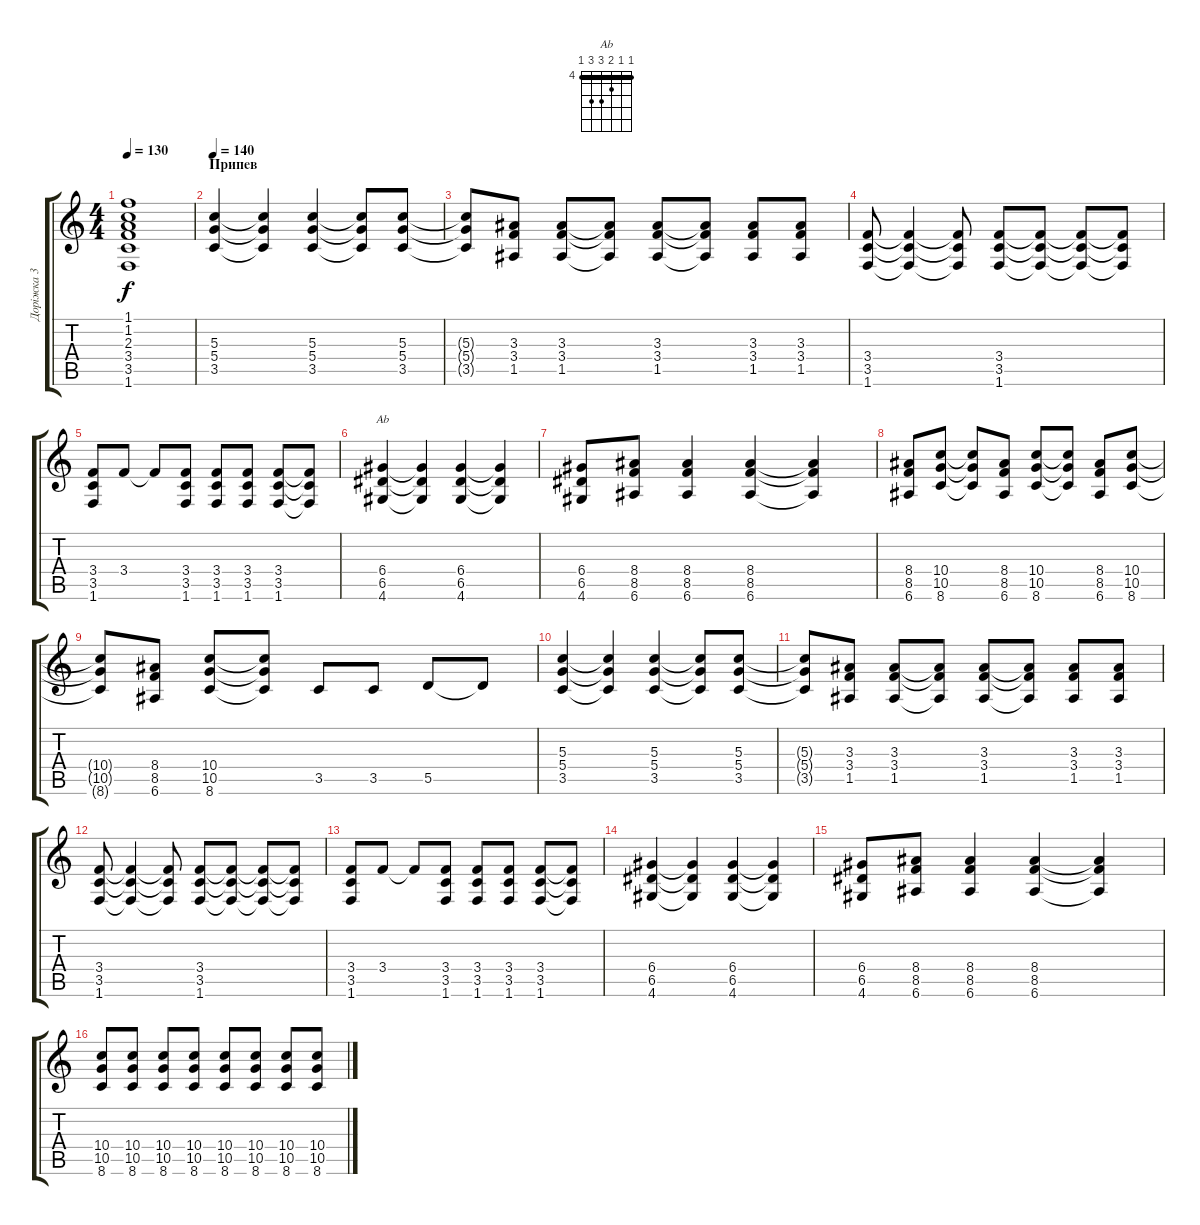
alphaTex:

\track ("Доріжка 3" "Доріжка 3") {instrument acousticguitarsteel}
\staff {score tabs}
\tuning (E4 B3 G3 D3 A2 E2) {hide}
\chord ("Ab" 4 4 5 6 6 4) {firstfret 4 barre 4}
\ts (4 4)
\tempo 130
\clef g2
\ks c
(1.1{t} 1.2{t} 2.3{t} 3.4{t} 3.5{t} 1.6{t}).1{dy f} |
\section ("" "Припев")
\tempo 140
(5.3 5.4 3.5).4{volume 13 instrument overdrivenguitar} (5.3{t} 5.4{t} 3.5{t}).4 (5.3 5.4 3.5).4 (5.3{t} 5.4{t} 3.5{t}).8 (5.3 5.4 3.5).8 |
(5.3{t} 5.4{t} 3.5{t}).8 (3.3 3.4 1.5).8 (3.3 3.4 1.5).8 (3.3{t} 3.4{t} 1.5{t}).8 (3.3 3.4 1.5).8 (3.3{t} 3.4{t} 1.5{t}).8 (3.3 3.4 1.5).8 (3.3 3.4 1.5).8 |
(3.4 3.5 1.6).8 (3.4{t} 3.5{t} 1.6{t}).4 (3.4{t} 3.5{t} 1.6{t}).8 (3.4 3.5 1.6).8 (3.4{t} 3.5{t} 1.6{t}).8 (3.4{t} 3.5{t} 1.6{t}).8 (3.4{t} 3.5{t} 1.6{t}).8 |
(3.4 3.5 1.6).8 3.4.8 3.4{t}.8 (3.4 3.5 1.6).8 (3.4 3.5 1.6).8 (3.4 3.5 1.6).8 (3.4 3.5 1.6).8 (3.4{t} 3.5{t} 1.6{t}).8 |
(6.4 6.5 4.6).4{ch "Ab"} (6.4{t} 6.5{t} 4.6{t}).4 (6.4 6.5 4.6).4 (6.4{t} 6.5{t} 4.6{t}).4 |
(6.4 6.5 4.6).8 (8.4 8.5 6.6).8 (8.4 8.5 6.6).4 (8.4 8.5 6.6).4 (8.4{t} 8.5{t} 6.6{t}).4 |
(8.4 8.5 6.6).8 (10.4 10.5 8.6).8 (10.4{t} 10.5{t} 8.6{t}).8 (8.4 8.5 6.6).8 (10.4 10.5 8.6).8 (10.4{t} 10.5{t} 8.6{t}).8 (8.4 8.5 6.6).8 (10.4 10.5 8.6).8 |
(10.4{t} 10.5{t} 8.6{t}).8 (8.4 8.5 6.6).8 (10.4 10.5 8.6).8 (10.4{t} 10.5{t} 8.6{t}).8 3.5.8 3.5.8 5.5.8 5.5{t}.8 |
(5.3 5.4 3.5).4{instrument overdrivenguitar} (5.3{t} 5.4{t} 3.5{t}).4 (5.3 5.4 3.5).4 (5.3{t} 5.4{t} 3.5{t}).8 (5.3 5.4 3.5).8 |
(5.3{t} 5.4{t} 3.5{t}).8 (3.3 3.4 1.5).8 (3.3 3.4 1.5).8 (3.3{t} 3.4{t} 1.5{t}).8 (3.3 3.4 1.5).8 (3.3{t} 3.4{t} 1.5{t}).8 (3.3 3.4 1.5).8 (3.3 3.4 1.5).8 |
(3.4 3.5 1.6).8 (3.4{t} 3.5{t} 1.6{t}).4 (3.4{t} 3.5{t} 1.6{t}).8 (3.4 3.5 1.6).8 (3.4{t} 3.5{t} 1.6{t}).8 (3.4{t} 3.5{t} 1.6{t}).8 (3.4{t} 3.5{t} 1.6{t}).8 |
(3.4 3.5 1.6).8 3.4.8 3.4{t}.8 (3.4 3.5 1.6).8 (3.4 3.5 1.6).8 (3.4 3.5 1.6).8 (3.4 3.5 1.6).8 (3.4{t} 3.5{t} 1.6{t}).8 |
(6.4 6.5 4.6).4 (6.4{t} 6.5{t} 4.6{t}).4 (6.4 6.5 4.6).4 (6.4{t} 6.5{t} 4.6{t}).4 |
(6.4 6.5 4.6).8 (8.4 8.5 6.6).8 (8.4 8.5 6.6).4 (8.4 8.5 6.6).4 (8.4{t} 8.5{t} 6.6{t}).4 |
(10.4 10.5 8.6).8 (10.4 10.5 8.6).8 (10.4 10.5 8.6).8 (10.4 10.5 8.6).8 (10.4 10.5 8.6).8 (10.4 10.5 8.6).8 (10.4 10.5 8.6).8 (10.4 10.5 8.6).8
